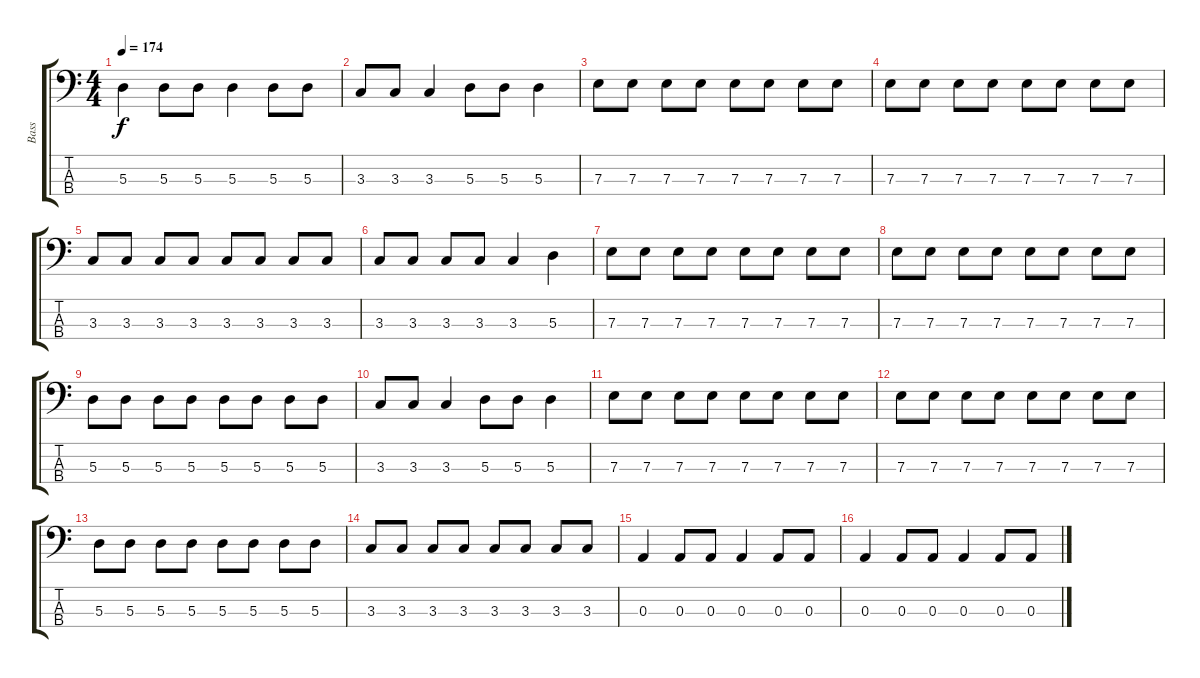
\track ("Bass" "Bass") {instrument electricbassfinger}
\staff {score tabs}
\tuning (G2 D2 A1 E1) {hide}
\ts (4 4)
\tempo 174
\clef f4
\ks c
5.3.4{dy f} 5.3.8 5.3.8 5.3.4 5.3.8 5.3.8 |
3.3.8 3.3.8 3.3.4 5.3.8 5.3.8 5.3.4 |
7.3.8 7.3.8 7.3.8 7.3.8 7.3.8 7.3.8 7.3.8 7.3.8 |
7.3.8 7.3.8 7.3.8 7.3.8 7.3.8 7.3.8 7.3.8 7.3.8 |
3.3.8 3.3.8 3.3.8 3.3.8 3.3.8 3.3.8 3.3.8 3.3.8 |
3.3.8 3.3.8 3.3.8 3.3.8 3.3.4 5.3.4 |
7.3.8 7.3.8 7.3.8 7.3.8 7.3.8 7.3.8 7.3.8 7.3.8 |
7.3.8 7.3.8 7.3.8 7.3.8 7.3.8 7.3.8 7.3.8 7.3.8 |
5.3.8 5.3.8 5.3.8 5.3.8 5.3.8 5.3.8 5.3.8 5.3.8 |
3.3.8 3.3.8 3.3.4 5.3.8 5.3.8 5.3.4 |
7.3.8 7.3.8 7.3.8 7.3.8 7.3.8 7.3.8 7.3.8 7.3.8 |
7.3.8 7.3.8 7.3.8 7.3.8 7.3.8 7.3.8 7.3.8 7.3.8 |
5.3.8 5.3.8 5.3.8 5.3.8 5.3.8 5.3.8 5.3.8 5.3.8 |
3.3.8 3.3.8 3.3.8 3.3.8 3.3.8 3.3.8 3.3.8 3.3.8 |
0.3.4 0.3.8 0.3.8 0.3.4 0.3.8 0.3.8 |
0.3.4 0.3.8 0.3.8 0.3.4 0.3.8 0.3.8
